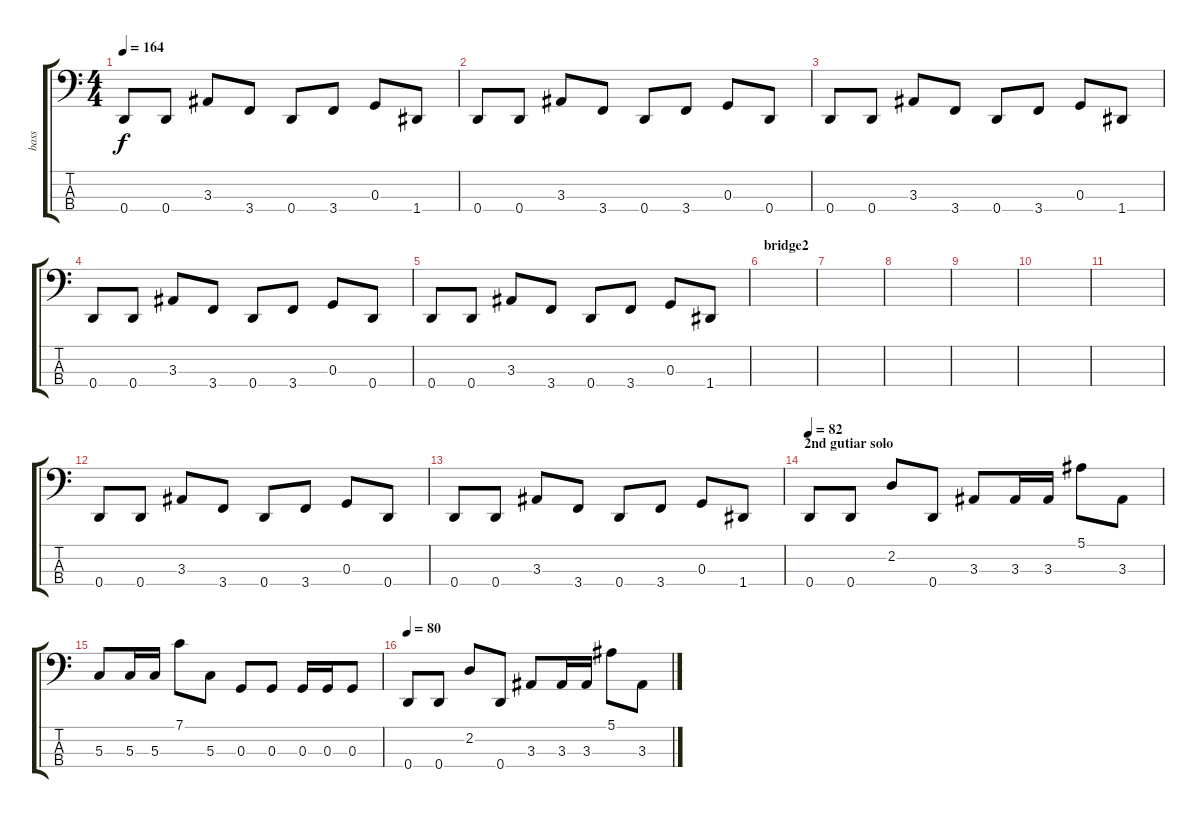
\track ("bass" "bass") {instrument electricbassfinger}
\staff {score tabs}
\tuning (F2 C2 G1 D1) {hide}
\ts (4 4)
\tempo 164
\clef f4
\ks c
0.4.8{dy f} 0.4.8 3.3.8 3.4.8 0.4.8 3.4.8 0.3.8 1.4.8 |
0.4.8 0.4.8 3.3.8 3.4.8 0.4.8 3.4.8 0.3.8 0.4.8 |
0.4.8 0.4.8 3.3.8 3.4.8 0.4.8 3.4.8 0.3.8 1.4.8 |
0.4.8 0.4.8 3.3.8 3.4.8 0.4.8 3.4.8 0.3.8 0.4.8 |
0.4.8 0.4.8 3.3.8 3.4.8 0.4.8 3.4.8 0.3.8 1.4.8 |
\section ("" "bridge2")
|
|
|
|
|
|
0.4.8 0.4.8 3.3.8 3.4.8 0.4.8 3.4.8 0.3.8 0.4.8 |
0.4.8 0.4.8 3.3.8 3.4.8 0.4.8 3.4.8 0.3.8 1.4.8 |
\section ("" "2nd gutiar solo")
\tempo 82
0.4.8 0.4.8 2.2.8 0.4.8 3.3.8 3.3.16 3.3.16 5.1.8 3.3.8 |
5.3.8 5.3.16 5.3.16 7.1.8 5.3.8 0.3.8 0.3.8 0.3.16 0.3.16 0.3.8 |
\tempo 80
0.4.8 0.4.8 2.2.8 0.4.8 3.3.8 3.3.16 3.3.16 5.1.8 3.3.8
